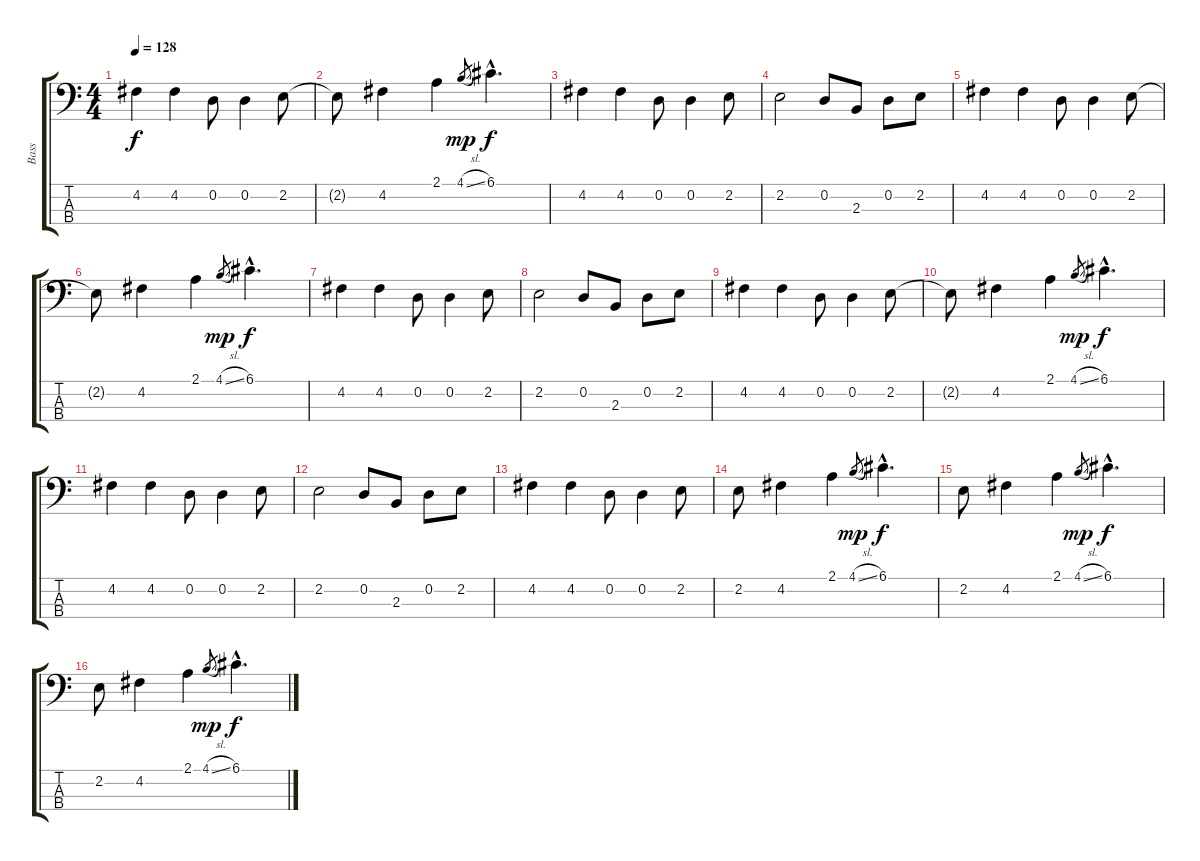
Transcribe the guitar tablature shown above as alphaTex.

\track ("Bass" "Bass") {instrument electricbassfinger}
\staff {score tabs}
\tuning (G2 D2 A1 E1) {hide}
\ts (4 4)
\tempo 128
\clef f4
\ks c
4.2.4{dy f} 4.2.4 0.2.8 0.2.4 2.2.8 |
2.2{t}.8 4.2.4 2.1.4 4.1{sl}.8{gr dy mp} 6.1{hac}.4{d dy f} |
4.2.4 4.2.4 0.2.8 0.2.4 2.2.8 |
2.2.2 0.2.8 2.3.8 0.2.8 2.2.8 |
4.2.4 4.2.4 0.2.8 0.2.4 2.2.8 |
2.2{t}.8 4.2.4 2.1.4 4.1{sl}.8{gr dy mp} 6.1{hac}.4{d dy f} |
4.2.4 4.2.4 0.2.8 0.2.4 2.2.8 |
2.2.2 0.2.8 2.3.8 0.2.8 2.2.8 |
4.2.4 4.2.4 0.2.8 0.2.4 2.2.8 |
2.2{t}.8 4.2.4 2.1.4 4.1{sl}.8{gr dy mp} 6.1{hac}.4{d dy f} |
4.2.4 4.2.4 0.2.8 0.2.4 2.2.8 |
2.2.2 0.2.8 2.3.8 0.2.8 2.2.8 |
4.2.4 4.2.4 0.2.8 0.2.4 2.2.8 |
2.2.8 4.2.4 2.1.4 4.1{sl}.8{gr dy mp} 6.1{hac}.4{d dy f} |
2.2.8 4.2.4 2.1.4 4.1{sl}.8{gr dy mp} 6.1{hac}.4{d dy f} |
2.2.8 4.2.4 2.1.4 4.1{sl}.8{gr dy mp} 6.1{hac}.4{d dy f}
